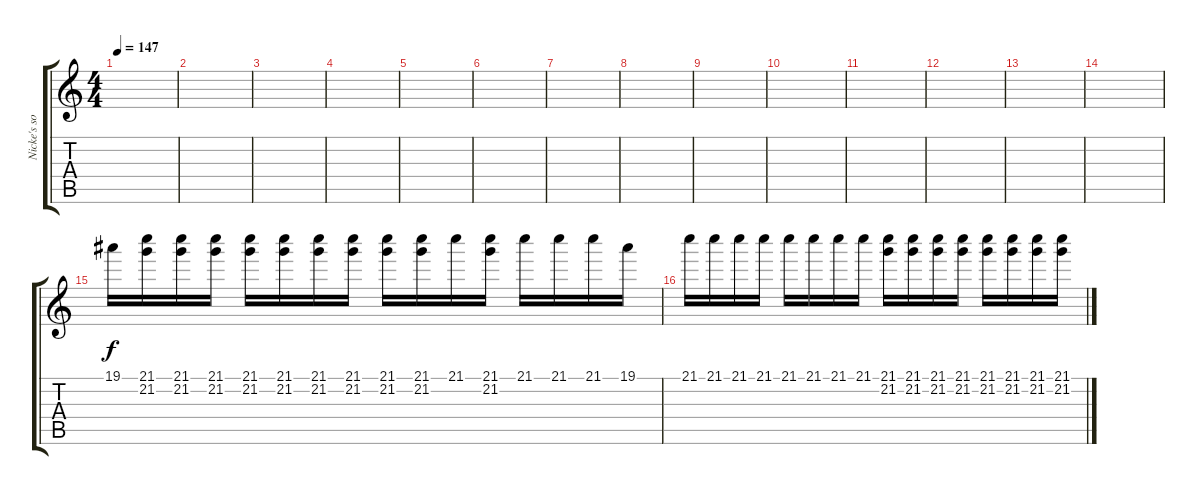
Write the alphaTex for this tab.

\track ("Nicke's solo part" "Nicke's so") {instrument distortionguitar}
\staff {score tabs}
\tuning (Eb4 Bb3 Gb3 Db3 Ab2 Eb2) {hide}
\ts (4 4)
\tempo 147
\clef g2
\ks c
|
|
|
|
|
|
|
|
|
|
|
|
|
|
19.1.16 (21.1 21.2).16 (21.1 21.2).16 (21.1 21.2).16 (21.1 21.2).16 (21.1 21.2).16 (21.1 21.2).16 (21.1 21.2).16 (21.1 21.2).16 (21.1 21.2).16 21.1.16 (21.1 21.2).16 21.1.16 21.1.16 21.1.16 19.1.16 |
21.1.16 21.1.16 21.1.16 21.1.16 21.1.16 21.1.16 21.1.16 21.1.16 (21.1 21.2).16 (21.1 21.2).16 (21.1 21.2).16 (21.1 21.2).16 (21.1 21.2).16 (21.1 21.2).16 (21.1 21.2).16 (21.1 21.2).16
